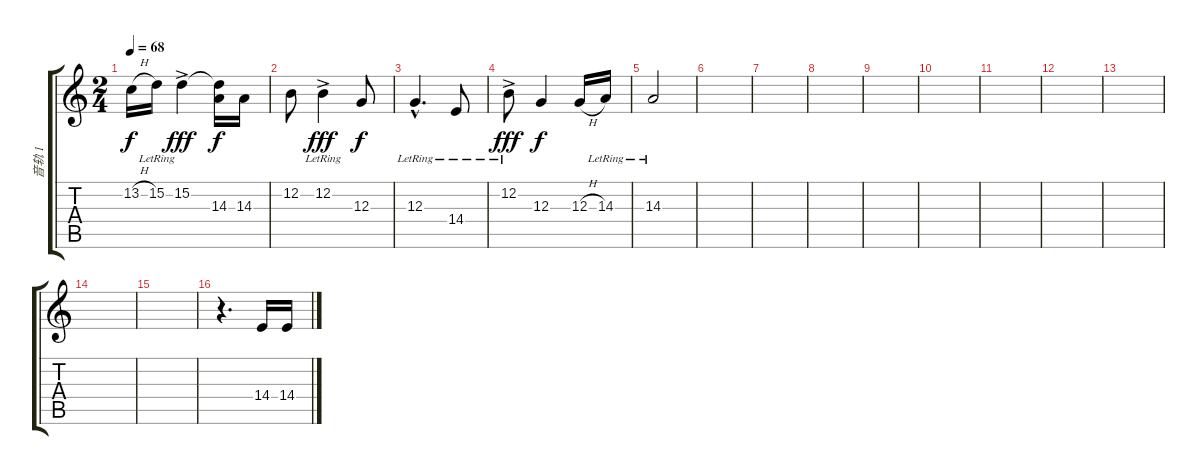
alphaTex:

\track ("音轨 1" "音轨 1") {instrument electricgrandpiano}
\staff {score tabs}
\tuning (E4 B3 G3 D3 A2 E2) {hide}
\ts (2 4)
\tempo 68
\clef g2
\ks c
13.2{h}.16{dy f volume 13} 15.2{lr}.16 15.2{ac lr}.4{dy fff} (15.2{t} 14.3).16{dy f} 14.3.16{volume 12} |
12.2.8 12.2{ac lr}.4{dy fff volume 14} 12.3.8{dy f volume 11} |
12.3{hac lr}.4{d volume 13} 14.4{lr}.8{volume 11} |
12.2{ac lr}.8{dy fff volume 14} 12.3.4{dy f volume 11} 12.3{h}.16{volume 12} 14.3{lr}.16{volume 11} |
14.3{lr}.2{volume 11} |
|
|
|
|
|
|
|
|
|
|
r.4{d} 14.4.16{volume 12} 14.4.16{volume 12}
